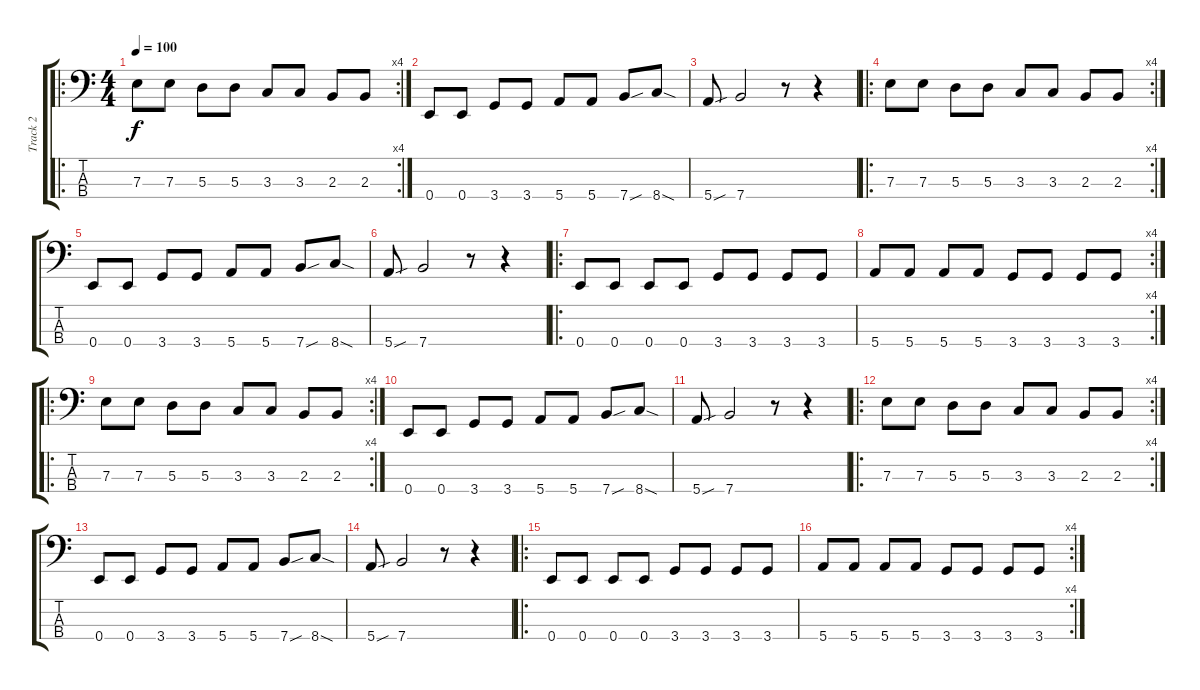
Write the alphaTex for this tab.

\track ("Track 2" "Track 2") {instrument electricbassfinger}
\staff {score tabs}
\tuning (G2 D2 A1 E1) {hide}
\ro
\rc 4
\ts (4 4)
\tempo 100
\clef f4
\ks c
7.3.8{dy f instrument electricbassfinger} 7.3.8 5.3.8 5.3.8 3.3.8 3.3.8 2.3.8 2.3.8 |
0.4.8 0.4.8 3.4.8 3.4.8 5.4.8 5.4.8 7.4{sou}.8 8.4{sod}.8 |
5.4{sou}.8 7.4.2 r.8 r.4 |
\ro
\rc 4
7.3.8 7.3.8 5.3.8 5.3.8 3.3.8 3.3.8 2.3.8 2.3.8 |
0.4.8 0.4.8 3.4.8 3.4.8 5.4.8 5.4.8 7.4{sou}.8 8.4{sod}.8 |
5.4{sou}.8 7.4.2 r.8 r.4 |
\ro
0.4.8 0.4.8 0.4.8 0.4.8 3.4.8 3.4.8 3.4.8 3.4.8 |
\rc 4
5.4.8 5.4.8 5.4.8 5.4.8 3.4.8 3.4.8 3.4.8 3.4.8 |
\ro
\rc 4
7.3.8 7.3.8 5.3.8 5.3.8 3.3.8 3.3.8 2.3.8 2.3.8 |
0.4.8 0.4.8 3.4.8 3.4.8 5.4.8 5.4.8 7.4{sou}.8 8.4{sod}.8 |
5.4{sou}.8 7.4.2 r.8 r.4 |
\ro
\rc 4
7.3.8 7.3.8 5.3.8 5.3.8 3.3.8 3.3.8 2.3.8 2.3.8 |
0.4.8 0.4.8 3.4.8 3.4.8 5.4.8 5.4.8 7.4{sou}.8 8.4{sod}.8 |
5.4{sou}.8 7.4.2 r.8 r.4 |
\ro
0.4.8 0.4.8 0.4.8 0.4.8 3.4.8 3.4.8 3.4.8 3.4.8 |
\rc 4
5.4.8 5.4.8 5.4.8 5.4.8 3.4.8 3.4.8 3.4.8 3.4.8
